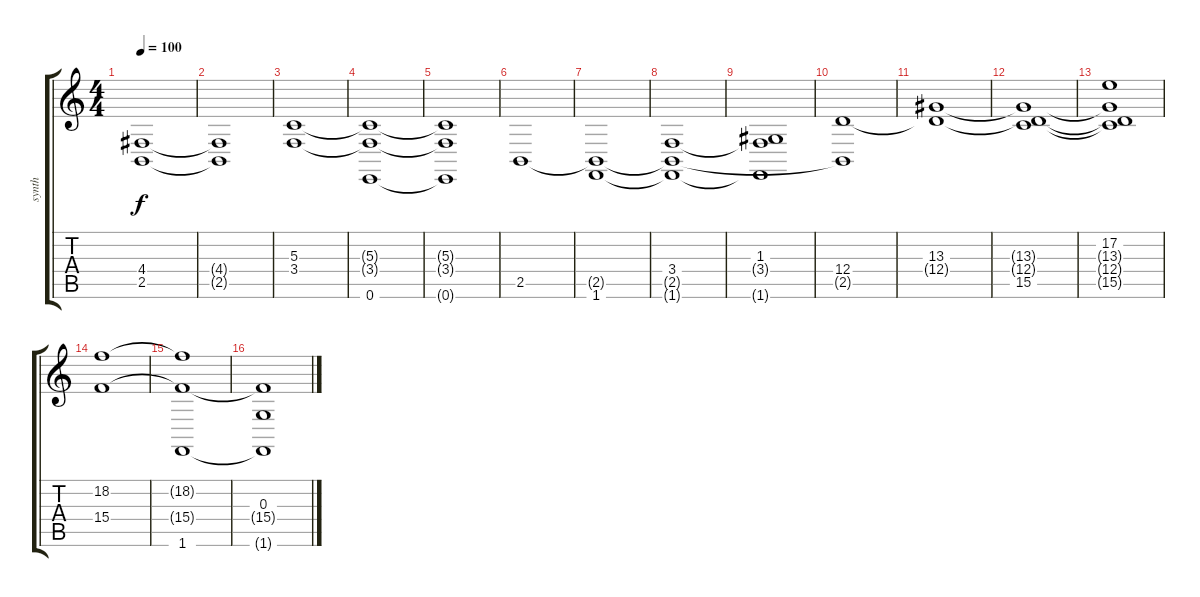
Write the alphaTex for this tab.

\track ("synth" "synth") {instrument stringensemble2}
\staff {score tabs}
\tuning (E4 B3 G3 D3 A2 E2) {hide}
\ts (4 4)
\tempo 100
\clef g2
\ks c
(4.4 2.5).1{dy f} |
(4.4{t} 2.5{t}).1 |
(5.3 3.4).1 |
(5.3{t} 3.4{t} 0.6).1 |
(5.3{t} 3.4{t} 0.6{t}).1 |
2.5.1 |
(2.5{t} 1.6).1 |
(3.4 2.5{t} 1.6{t}).1 |
(1.3 3.4{t} 1.6{t}).1 |
(12.4 2.5{t}).1 |
(13.3 12.4{t}).1 |
(13.3{t} 12.4{t} 15.5).1 |
(17.2 13.3{t} 12.4{t} 15.5{t}).1 |
(18.2 15.4).1 |
(18.2{t} 15.4{t} 1.6).1 |
(0.3 15.4{t} 1.6{t}).1
